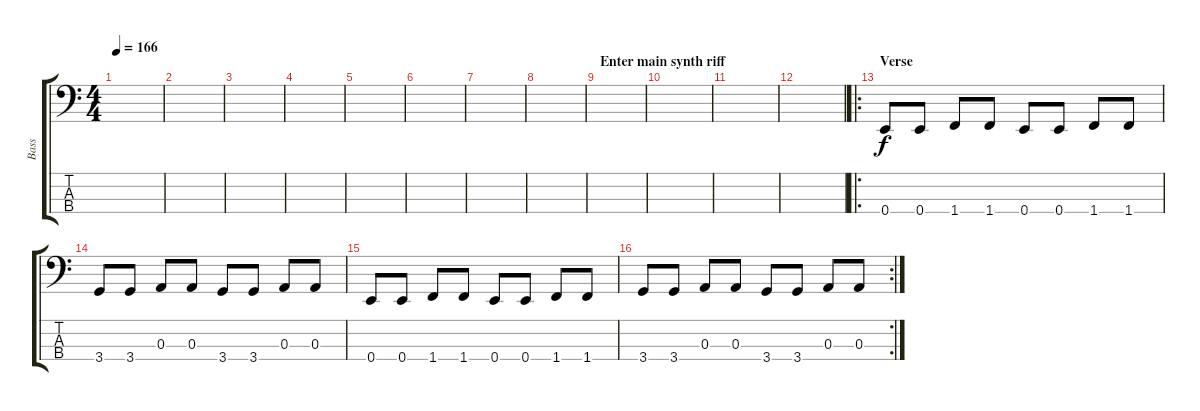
\track ("Bass" "Bass") {instrument electricbasspick}
\staff {score tabs}
\tuning (G2 D2 A1 E1) {hide}
\ts (4 4)
\tempo 166
\clef f4
\ks c
|
|
|
|
|
|
|
|
\section ("" "Enter main synth riff")
|
|
|
|
\ro
\section ("" "Verse")
0.4.8 0.4.8 1.4.8 1.4.8 0.4.8 0.4.8 1.4.8 1.4.8 |
3.4.8 3.4.8 0.3.8 0.3.8 3.4.8 3.4.8 0.3.8 0.3.8 |
0.4.8 0.4.8 1.4.8 1.4.8 0.4.8 0.4.8 1.4.8 1.4.8 |
\rc 2
3.4.8 3.4.8 0.3.8 0.3.8 3.4.8 3.4.8 0.3.8 0.3.8
